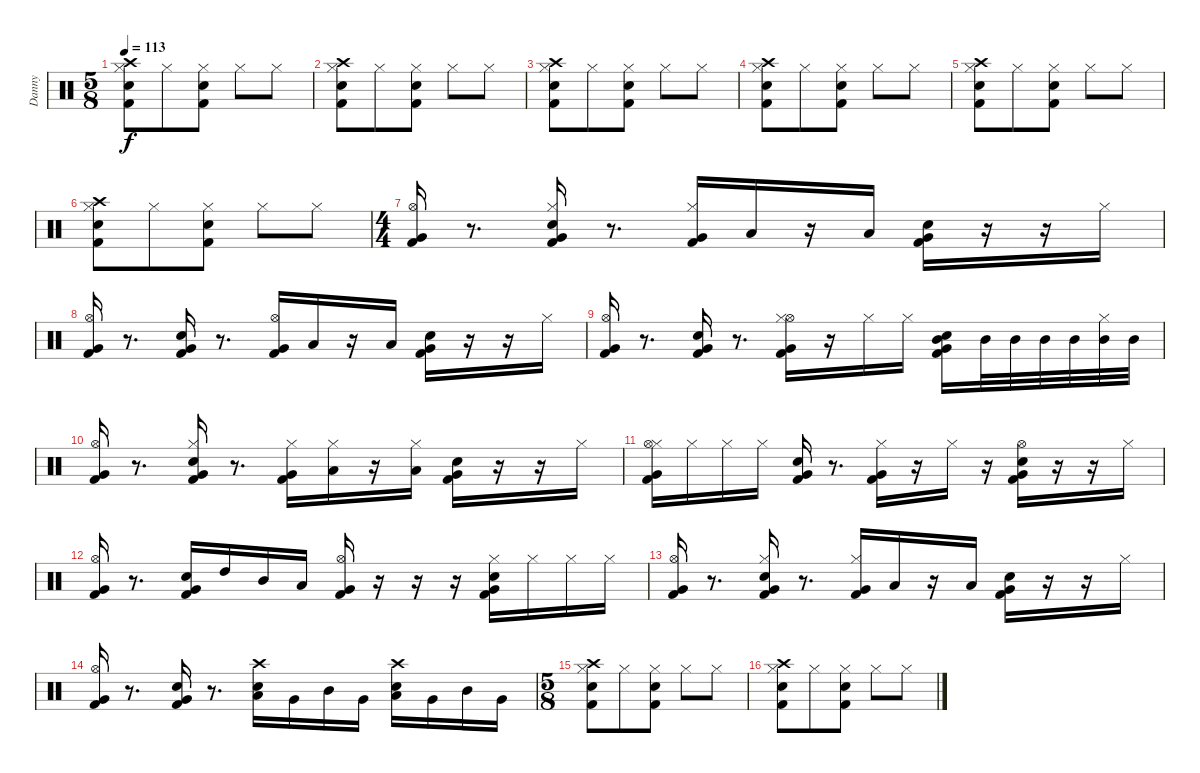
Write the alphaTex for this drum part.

\track ("Danny" "Danny") {instrument percussion}
\staff {score}
\articulation defaults
\ts (5 8)
\tempo 113
\clef neutral
\ks c
("Kick (hit) 2" "Crash high (hit)" "Hi-Hat (closed)" "Electric Snare (hit)").8{dy f} "Hi-Hat (closed)".8 ("Kick (hit) 2" "Hi-Hat (closed)" "Electric Snare (hit)").8 "Hi-Hat (closed)".8 "Hi-Hat (closed)".8 |
("Kick (hit) 2" "Crash high (hit)" "Hi-Hat (closed)" "Electric Snare (hit)").8 "Hi-Hat (closed)".8 ("Kick (hit) 2" "Hi-Hat (closed)" "Electric Snare (hit)").8 "Hi-Hat (closed)".8 "Hi-Hat (closed)".8 |
("Kick (hit) 2" "Crash high (hit)" "Hi-Hat (closed)" "Electric Snare (hit)").8 "Hi-Hat (closed)".8 ("Kick (hit) 2" "Hi-Hat (closed)" "Electric Snare (hit)").8 "Hi-Hat (closed)".8 "Hi-Hat (closed)".8 |
("Kick (hit) 2" "Crash high (hit)" "Hi-Hat (closed)" "Electric Snare (hit)").8 "Hi-Hat (closed)".8 ("Kick (hit) 2" "Hi-Hat (closed)" "Electric Snare (hit)").8 "Hi-Hat (closed)".8 "Hi-Hat (closed)".8 |
("Kick (hit) 2" "Crash high (hit)" "Hi-Hat (closed)" "Electric Snare (hit)").8 "Hi-Hat (closed)".8 ("Kick (hit) 2" "Hi-Hat (closed)" "Electric Snare (hit)").8 "Hi-Hat (closed)".8 "Hi-Hat (closed)".8 |
("Kick (hit) 2" "Crash high (hit)" "Hi-Hat (closed)" "Electric Snare (hit)").8 "Hi-Hat (closed)".8 ("Kick (hit) 2" "Hi-Hat (closed)" "Electric Snare (hit)").8 "Hi-Hat (closed)".8 "Hi-Hat (closed)".8 |
\ts (4 4)
("Hi-Hat (open)" "Very Low Tom (hit)" "Kick (hit) 2").16 r.8{d} ("Hi-Hat (closed)" "Electric Snare (hit)" "Very Low Tom (hit)" "Kick (hit) 2").16 r.8{d} ("Hi-Hat (closed)" "Very Low Tom (hit)" "Kick (hit) 2").16 "Low Floor Tom (hit)".16 r.16 "Low Floor Tom (hit)".16 ("Electric Snare (hit)" "Very Low Tom (hit)" "Kick (hit) 2").16 r.16 r.16 "Hi-Hat (closed)".16 |
("Hi-Hat (open)" "Very Low Tom (hit)" "Kick (hit) 2").16 r.8{d} ("Electric Snare (hit)" "Very Low Tom (hit)" "Kick (hit) 2").16 r.8{d} ("Hi-Hat (open)" "Very Low Tom (hit)" "Kick (hit) 2").16 "Low Floor Tom (hit)".16 r.16 "Low Floor Tom (hit)".16 ("Electric Snare (hit)" "Very Low Tom (hit)" "Kick (hit) 2").16 r.16 r.16 "Hi-Hat (closed)".16 |
("Hi-Hat (open)" "Very Low Tom (hit)" "Kick (hit) 2").16 r.8{d} ("Electric Snare (hit)" "Very Low Tom (hit)" "Kick (hit) 2").16 r.8{d} ("Hi-Hat (open)" "Hi-Hat (closed)" "Very Low Tom (hit)" "Kick (hit) 2").16 r.16 "Hi-Hat (closed)".16 "Hi-Hat (closed)".16 ("Mid Tom (hit)" "Electric Snare (hit)" "Very Low Tom (hit)" "Kick (hit) 2").16 "Mid Tom (hit)".32 "Mid Tom (hit)".32 "Mid Tom (hit)".32 "Mid Tom (hit)".32 ("Hi-Hat (closed)" "Mid Tom (hit)").32 "Mid Tom (hit)".32 |
("Hi-Hat (open)" "Very Low Tom (hit)" "Kick (hit) 2").16 r.8{d} ("Hi-Hat (closed)" "Electric Snare (hit)" "Very Low Tom (hit)" "Kick (hit) 2").16 r.8{d} ("Hi-Hat (closed)" "Very Low Tom (hit)" "Kick (hit) 2").16 ("Hi-Hat (closed)" "Low Floor Tom (hit)").16 r.16 ("Hi-Hat (closed)" "Low Floor Tom (hit)").16 ("Electric Snare (hit)" "Very Low Tom (hit)" "Kick (hit) 2").16 r.16 r.16 "Hi-Hat (closed)".16 |
("Hi-Hat (closed)" "Hi-Hat (open)" "Very Low Tom (hit)" "Kick (hit) 2").16 "Hi-Hat (closed)".16 "Hi-Hat (closed)".16 "Hi-Hat (closed)".16 ("Electric Snare (hit)" "Very Low Tom (hit)" "Kick (hit) 2").16 r.8{d} ("Hi-Hat (closed)" "Very Low Tom (hit)" "Kick (hit) 2").16 r.16 "Hi-Hat (closed)".16 r.16 ("Hi-Hat (open)" "Electric Snare (hit)" "Very Low Tom (hit)" "Kick (hit) 2").16 r.16 r.16 "Hi-Hat (closed)".16 |
("Hi-Hat (open)" "Very Low Tom (hit)" "Kick (hit) 2").16 r.8{d} ("Electric Snare (hit)" "Very Low Tom (hit)" "Kick (hit) 2").16 "High Tom (hit)".16 "Mid Tom (hit)".16 "Low Tom (hit)".16 ("Hi-Hat (open)" "Very Low Tom (hit)" "Kick (hit) 2").16 r.16 r.16 r.16 ("Hi-Hat (closed)" "Electric Snare (hit)" "Very Low Tom (hit)" "Kick (hit) 2").16 "Hi-Hat (closed)".16 "Hi-Hat (closed)".16 "Hi-Hat (closed)".16 |
("Hi-Hat (open)" "Very Low Tom (hit)" "Kick (hit) 2").16 r.8{d} ("Hi-Hat (closed)" "Electric Snare (hit)" "Very Low Tom (hit)" "Kick (hit) 2").16 r.8{d} ("Hi-Hat (closed)" "Very Low Tom (hit)" "Kick (hit) 2").16 "Low Floor Tom (hit)".16 r.16 "Low Floor Tom (hit)".16 ("Electric Snare (hit)" "Very Low Tom (hit)" "Kick (hit) 2").16 r.16 r.16 "Hi-Hat (closed)".16 |
("Hi-Hat (open)" "Very Low Tom (hit)" "Kick (hit) 2").16 r.8{d} ("Electric Snare (hit)" "Very Low Tom (hit)" "Kick (hit) 2").16 r.8{d} ("Crash high (hit)" "Electric Snare (hit)" "Low Floor Tom (hit)").16 "Very Low Tom (hit)".16 "Mid Tom (hit)".16 "Very Low Tom (hit)".16 ("Crash high (hit)" "Electric Snare (hit)" "Low Floor Tom (hit)").16 "Very Low Tom (hit)".16 "Mid Tom (hit)".16 "Very Low Tom (hit)".16 |
\ts (5 8)
("Kick (hit) 2" "Crash high (hit)" "Hi-Hat (closed)" "Electric Snare (hit)").8 "Hi-Hat (closed)".8 ("Kick (hit) 2" "Hi-Hat (closed)" "Electric Snare (hit)").8 "Hi-Hat (closed)".8 "Hi-Hat (closed)".8 |
("Kick (hit) 2" "Crash high (hit)" "Hi-Hat (closed)" "Electric Snare (hit)").8 "Hi-Hat (closed)".8 ("Kick (hit) 2" "Hi-Hat (closed)" "Electric Snare (hit)").8 "Hi-Hat (closed)".8 "Hi-Hat (closed)".8
